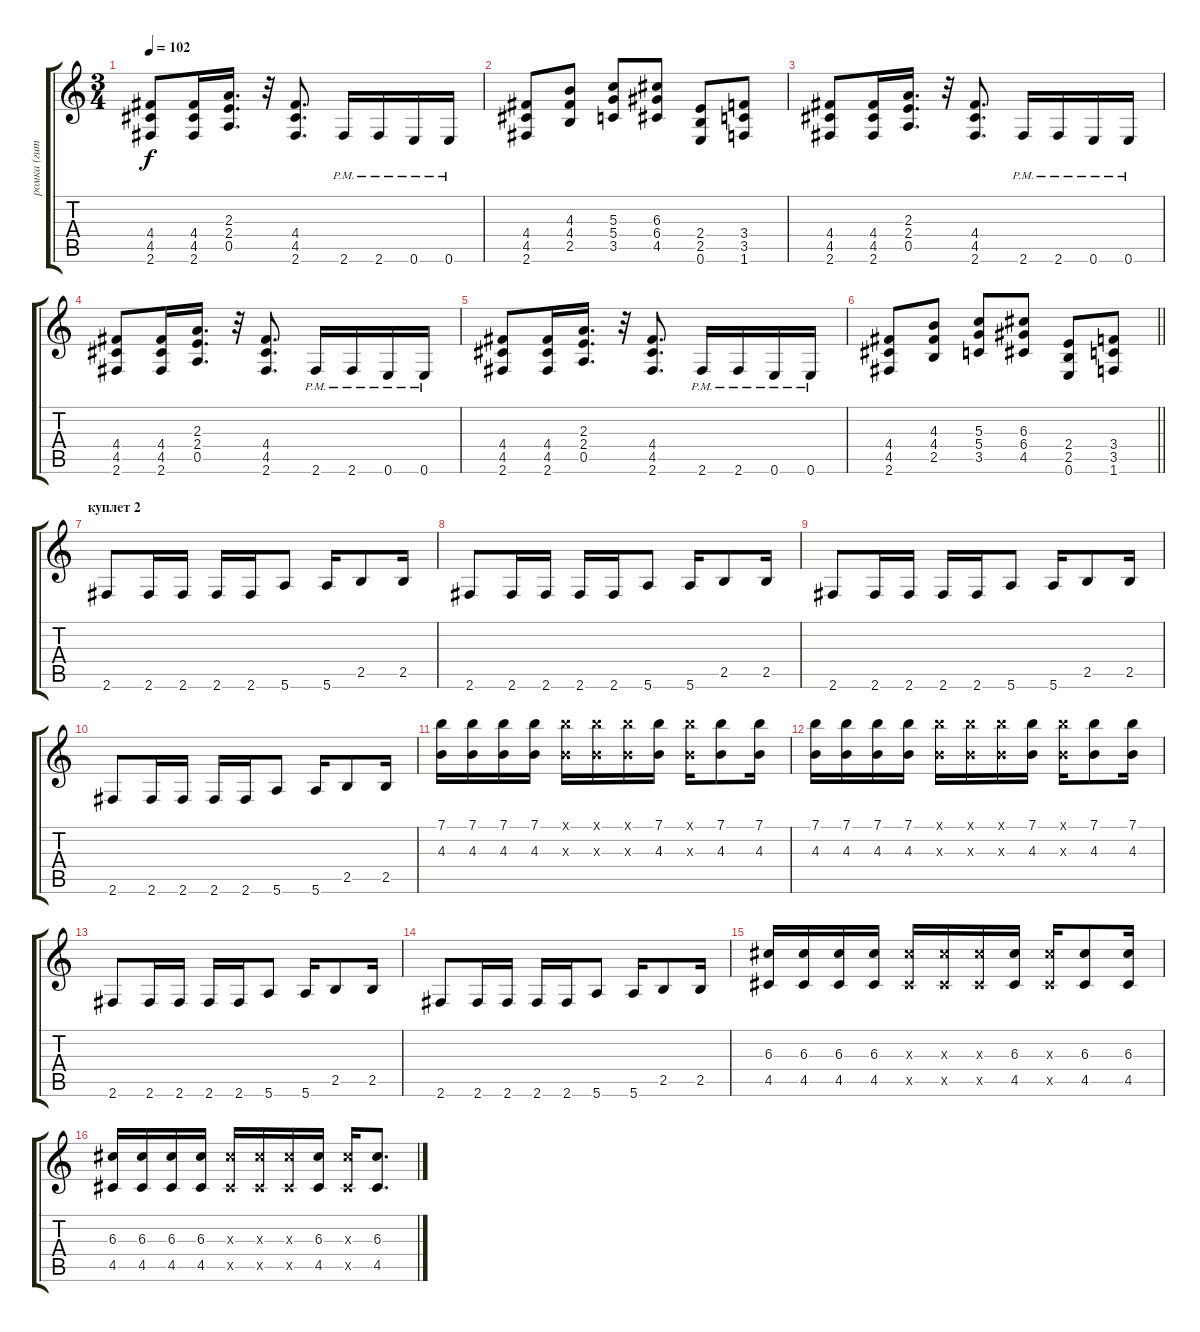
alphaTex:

\track ("ромка (гитара)" "ромка (гит") {instrument distortionguitar}
\staff {score tabs}
\tuning (E4 B3 G3 D3 A2 E2) {hide}
\ts (3 4)
\tempo 102
\clef g2
\ks c
(4.4 4.5 2.6).8{dy f} (4.4 4.5 2.6).16 (2.3 2.4 0.5).16{d} r.32 (4.4 4.5 2.6).8{d} 2.6{pm}.16 2.6{pm}.16 0.6{pm}.16 0.6{pm}.16 |
(4.4 4.5 2.6).8 (4.3 4.4 2.5).8 (5.3 5.4 3.5).8 (6.3 6.4 4.5).8 (2.4 2.5 0.6).8 (3.4 3.5 1.6).8 |
(4.4 4.5 2.6).8 (4.4 4.5 2.6).16 (2.3 2.4 0.5).16{d} r.32 (4.4 4.5 2.6).8{d} 2.6{pm}.16 2.6{pm}.16 0.6{pm}.16 0.6{pm}.16 |
(4.4 4.5 2.6).8 (4.4 4.5 2.6).16 (2.3 2.4 0.5).16{d} r.32 (4.4 4.5 2.6).8{d} 2.6{pm}.16 2.6{pm}.16 0.6{pm}.16 0.6{pm}.16 |
(4.4 4.5 2.6).8 (4.4 4.5 2.6).16 (2.3 2.4 0.5).16{d} r.32 (4.4 4.5 2.6).8{d} 2.6{pm}.16 2.6{pm}.16 0.6{pm}.16 0.6{pm}.16 |
\barLineRight lightlight
(4.4 4.5 2.6).8 (4.3 4.4 2.5).8 (5.3 5.4 3.5).8 (6.3 6.4 4.5).8 (2.4 2.5 0.6).8 (3.4 3.5 1.6).8 |
\section ("" "куплет 2")
2.6.8 2.6.16 2.6.16 2.6.16 2.6.16 5.6.8 5.6.16 2.5.8 2.5.16 |
2.6.8 2.6.16 2.6.16 2.6.16 2.6.16 5.6.8 5.6.16 2.5.8 2.5.16 |
2.6.8 2.6.16 2.6.16 2.6.16 2.6.16 5.6.8 5.6.16 2.5.8 2.5.16 |
2.6.8 2.6.16 2.6.16 2.6.16 2.6.16 5.6.8 5.6.16 2.5.8 2.5.16 |
(7.1 4.3).16 (7.1 4.3).16 (7.1 4.3).16 (7.1 4.3).16 (7.1{x} 4.3{x}).16 (7.1{x} 4.3{x}).16 (7.1{x} 4.3{x}).16 (7.1 4.3).16 (7.1{x} 4.3{x}).16 (7.1 4.3).8 (7.1 4.3).16 |
(7.1 4.3).16 (7.1 4.3).16 (7.1 4.3).16 (7.1 4.3).16 (7.1{x} 4.3{x}).16 (7.1{x} 4.3{x}).16 (7.1{x} 4.3{x}).16 (7.1 4.3).16 (7.1{x} 4.3{x}).16 (7.1 4.3).8 (7.1 4.3).16 |
2.6.8 2.6.16 2.6.16 2.6.16 2.6.16 5.6.8 5.6.16 2.5.8 2.5.16 |
2.6.8 2.6.16 2.6.16 2.6.16 2.6.16 5.6.8 5.6.16 2.5.8 2.5.16 |
(6.3 4.5).16 (6.3 4.5).16 (6.3 4.5).16 (6.3 4.5).16 (6.3{x} 4.5{x}).16 (6.3{x} 4.5{x}).16 (6.3{x} 4.5{x}).16 (6.3 4.5).16 (6.3{x} 4.5{x}).16 (6.3 4.5).8 (6.3 4.5).16 |
(6.3 4.5).16 (6.3 4.5).16 (6.3 4.5).16 (6.3 4.5).16 (6.3{x} 4.5{x}).16 (6.3{x} 4.5{x}).16 (6.3{x} 4.5{x}).16 (6.3 4.5).16 (6.3{x} 4.5{x}).16 (6.3 4.5).8{d}
